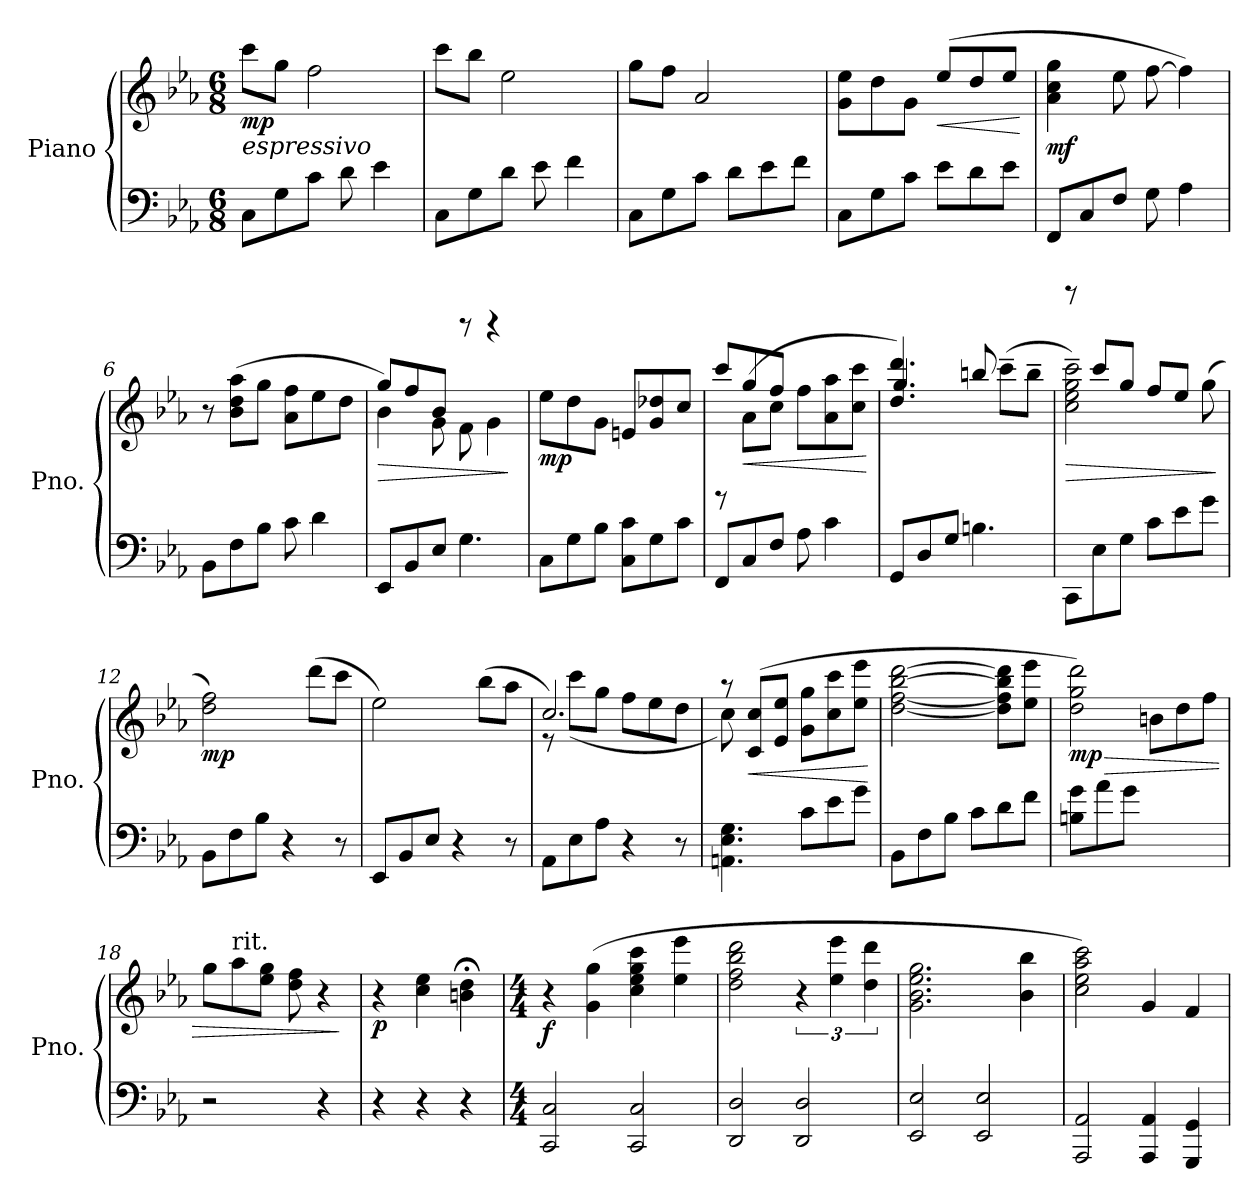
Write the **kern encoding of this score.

**kern	**kern	**dynam
*part1	*part1	*part1
*staff2	*staff1	*staff1/2
*I"Piano	*	*
*I'Pno.	*	*
*clefF4	*clefG2	*
*k[b-e-a-]	*k[b-e-a-]	*
*M6/8	*M6/8	*
*MM78	*MM78	*
=1	=1	=1
!	!LO:TX:b:i:t=espressivo	!
!	!	!LO:DY:b
8C\L	8ccc\L	mp
8G\	8gg\J	.
8c\J	2ff\	.
8d\	.	.
4e-\	.	.
=2	=2	=2
8C\L	8ccc\L	.
8G\	8bb-\J	.
8d\J	2ee-\	.
8e-\	.	.
4f\	.	.
=3	=3	=3
8C\L	8gg\L	.
8G\	8ff\J	.
8c\J	2a-/	.
8d\L	.	.
8e-\	.	.
8f\J	.	.
=4	=4	=4
*	*^	*
8C\L	4.ryy	8g\ 8ee-\L	.
8G\	.	8dd\	.
8c\J	.	8g\J	.
!	!	!	!LO:HP:b
8e-\L	(8ee-/L	4.ryy	<
8d\	8dd/	.	.
8e-\J	8ee-/J	.	.
*	*v	*v	*
.	.	[
=5	=5	=5
!	!	!LO:DY:b
8FF/L	4a-\ 4cc\ 4gg\	mf
8C/	.	.
8F/J	8ee-\	.
8G\	[8ff\	.
4A-\	4ff\])	.
=6	=6	=6
8BB-\L	8r	.
8F\	(>8b-\ 8dd\ 8aa-\L	.
8B-\J	8gg\J	.
8c\	8a-\ 8ff\L	.
4d\	8ee-\	.
.	8dd\J	.
!!LO:LB:g=z
=7	=7	=7
!	!	!LO:HP:b
*	*^	*
8EE-/L	4b-\)	8gg/L	>
8BB-/	.	8ff/	.
8E-/J	8g\	8b-/J	.
4.G\	8f\	8rdddd	.
.	4g\	4rdddd	.
*	*v	*v	*
.	.	]
=8	=8	=8
!	!	!LO:DY:b
8C\L	8ee-\L	mp
8G\	8dd\	.
8B-\J	8g\J	.
8C\ 8c\L	8en/L	.
8G\	8g/ 8dd-X/	.
8c\J	8cc/J	.
=9	=9	=9
*	*^	*
8FF/L	8rGG	8ccc/L	.
!	!	!	!LO:HP:b
8C/	(<8a->\L	8gg/	<
8F/J	8cc>\J	8ff/J	.
8A-\	8ff\L	8ryy	.
4c\	8a-\ 8aa-\	4ryy	.
.	8cc\ 8ccc\J	.	.
*	*v	*v	*
.	.	[
=10	=10	=10
*	*^	*
8GG/L	4.dd/ 4.ddd/)	4.gg/	.
8D/	.	.	.
8G/J	.	.	.
4.Bn\	8ryy	8bbn/	.
.	(8ccc~\L	4ryy	.
.	8bb~\J	.	.
=11	=11	=11	=11
!	!	!	!LO:HP:b
8CC\L	2cc\~> 2ee-\~> 2gg\~> 2ccc\~>)	8rccccc	>
8E->\	.	8ccc/L	.
8G>\J	.	8gg/J	.
8c\L	.	8ff/L	.
8e-\	8rFyy	8ee-/J	.
8g\J	(8gg\	8rddyy	.
*	*v	*v	*
.	.	]
=12	=12	=12
!	!	!LO:DY:b
8BB-\L	2dd\ 2ff\)	mp
8F\	.	.
8B-\J	.	.
4r	.	.
.	(8ddd\L	.
8r	8ccc\J	.
!!LO:LB:g=z
=13	=13	=13
8EE-/L	2ee-\)	.
8BB-/	.	.
8E-/J	.	.
4r	.	.
.	(8bb-\L	.
8r	8aa-\J	.
=14	=14	=14
*	*^	*
8AA-\L	2.cc/)	8r	.
8E-\	.	(>8ccc\L	.
8A-\J	.	8gg\J	.
4r	.	8ff\L	.
.	.	8ee-\	.
8r	.	8dd\J	.
=15	=15	=15	=15
4.AAn\ 4.E-\ 4.G\	8r	8cc\)	.
!	!	!	!LO:HP:b
.	(8c/ 8cc/L	4.ryy	<
.	8e-/ 8ee-/J	.	.
8c\L	8g\ 8gg\L	.	.
8e-\	8cc\ 8ccc\	4ryy	.
8g\J	8ee-\ 8eee-\J	.	.
*	*v	*v	*
.	.	[
=16	=16	=16
8BB-\L	[2dd\ [2ff\ [2bb-\ [2ddd\	.
8F\	.	.
8B-\J	.	.
8c\L	.	.
8d\	8dd\] 8ff\] 8bb-\] 8ddd\]L	.
8f\J	8ee-\ 8eee-\J	.
=17	=17	=17
!	!	!LO:HP:b
*	*^	*
!	!	!	!LO:DY:n=1:b
8Bn\ 8g\L	2dd\ 2gg\ 2ddd\)	4.ryy	> mp
8a-\	.	.	.
8g\J	.	.	.
4.ryy	.	8bn\L	.
.	4ryy	8dd\	.
.	.	8ff\J	.
*	*v	*v	*
=18	=18	=18
2r	8gg\L	.
!	!LO:TX:a:t=rit.	!
.	8aa-\	.
.	8ee-\ 8gg\J	.
.	8dd\ 8ff\	.
4r	4r	.
.	.	]
!!LO:LB:g=z
=19	=19	=19
!	!	!LO:DY:b
4r	4r	p
4r	4cc\ 4ee-\	.
4r	4bn\;< 4dd\;<	.
=20	=20	=20
*M4/4	*M4/4	*
*	*MM116	*
!	!	!LO:DY:b
2CC/ 2C/	4r	f
.	(4g\ 4gg\	.
2CC/ 2C/	4cc\ 4ee-\ 4gg\ 4ccc\	.
.	4ee-\ 4eee-\	.
=21	=21	=21
2DD/ 2D/	2dd\ 2ff\ 2bb-\ 2ddd\	.
2DD/ 2D/	6r	.
.	6ee-\ 6eee-\	.
.	6dd\ 6ddd\	.
=22	=22	=22
2EE-/ 2E-/	2.g\ 2.b-\ 2.ee-\ 2.gg\	.
2EE-/ 2E-/	.	.
.	4b-\ 4bb-\	.
=23	=23	=23
2AAA-/ 2AA-/	2cc\ 2ee-\ 2aa-\ 2ccc\)	.
4AAA-/ 4AA-/	4g/	.
4GGG/ 4GG/	4f/	.
=	=	=
*-	*-	*-
